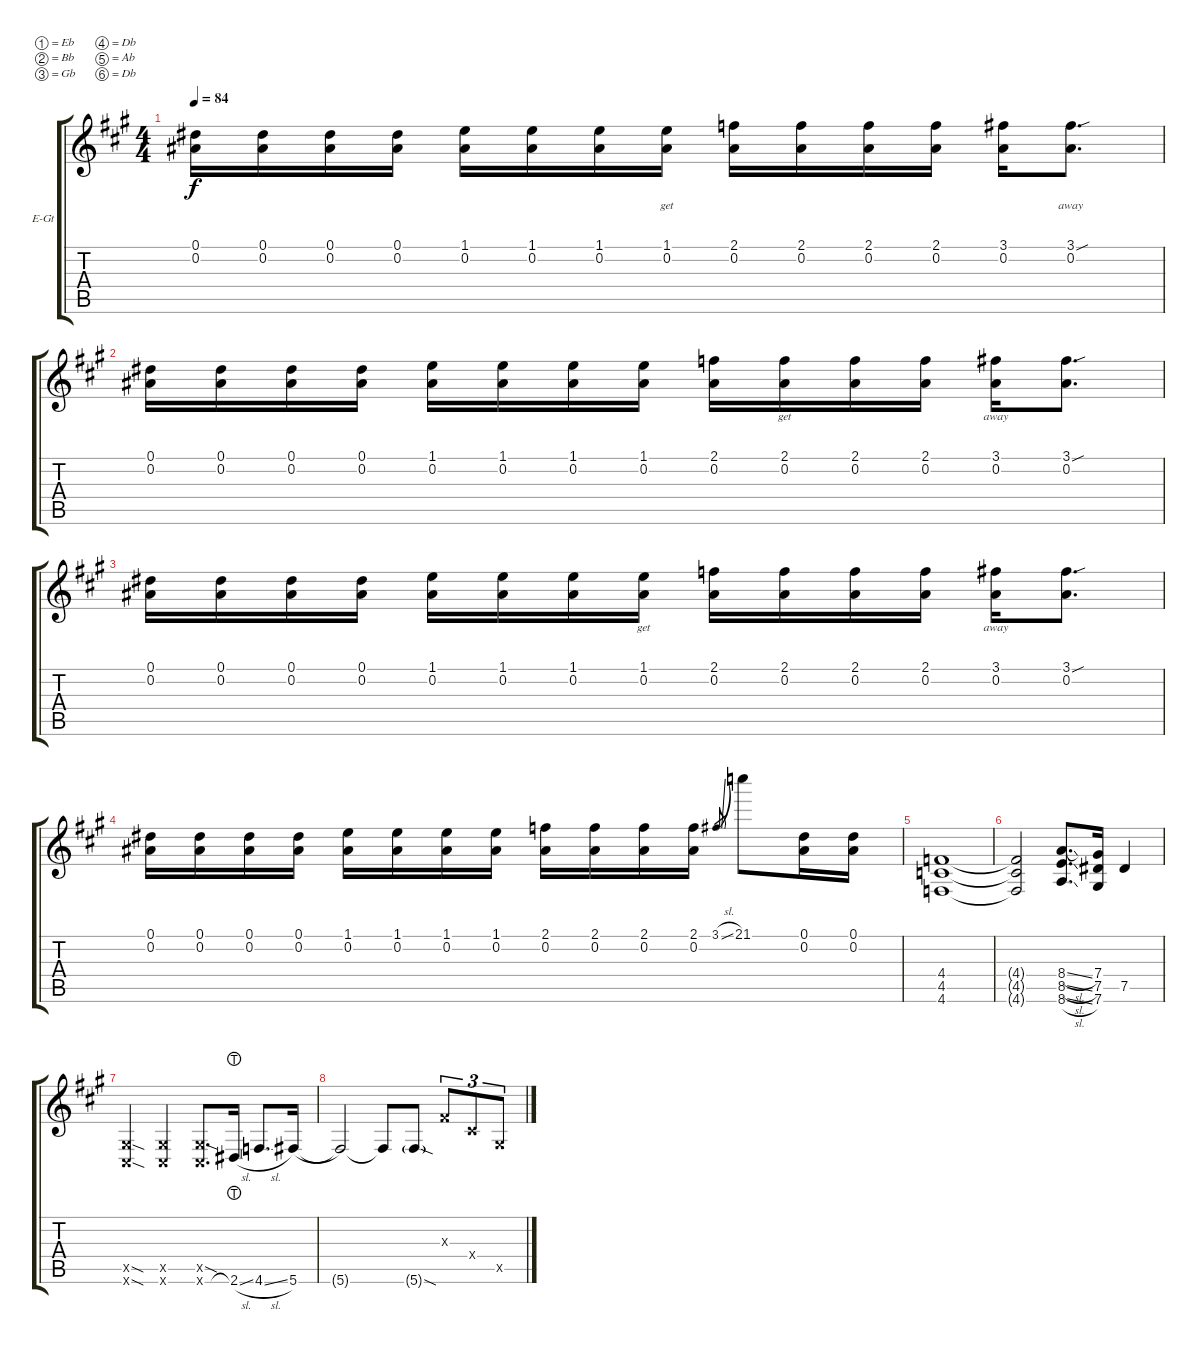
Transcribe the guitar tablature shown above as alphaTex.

\defaultSystemsLayout 4
\bracketExtendMode groupsimilarinstruments
\firstSystemTrackNameOrientation horizontal
\otherSystemsTrackNameOrientation horizontal
\track ("Guitar 1" "E-Gt") {instrument distortionguitar}
\staff {score tabs}
\tuning (Eb4 Bb3 Gb3 Db3 Ab2 Db2)
\ts (4 4)
\tempo 84
\clef g2
\scale
1.07062
\ks a
(0.1 0.2).16{lyrics (0 "") lyrics (1 "") lyrics (2 "") lyrics (3 "") lyrics (4 "") dy f} (0.1 0.2).16{lyrics (0 "") lyrics (1 "") lyrics (2 "") lyrics (3 "") lyrics (4 "")} (0.1 0.2).16{lyrics (0 "") lyrics (1 "") lyrics (2 "") lyrics (3 "") lyrics (4 "")} (0.1 0.2).16{lyrics (0 "") lyrics (1 "") lyrics (2 "") lyrics (3 "") lyrics (4 "")} (0.2 1.1).16{lyrics (0 "") lyrics (1 "") lyrics (2 "") lyrics (3 "") lyrics (4 "")} (0.2 1.1).16{lyrics (0 "") lyrics (1 "") lyrics (2 "") lyrics (3 "") lyrics (4 "")} (0.2 1.1).16{lyrics (0 "") lyrics (1 "") lyrics (2 "") lyrics (3 "") lyrics (4 "")} (0.2 1.1).16{lyrics (0 "get") lyrics (1 "") lyrics (2 "") lyrics (3 "") lyrics (4 "")} (2.1 0.2).16{lyrics (0 "") lyrics (1 "") lyrics (2 "") lyrics (3 "") lyrics (4 "")} (2.1 0.2).16{lyrics (0 "") lyrics (1 "") lyrics (2 "") lyrics (3 "") lyrics (4 "")} (2.1 0.2).16{lyrics (0 "") lyrics (1 "") lyrics (2 "") lyrics (3 "") lyrics (4 "")} (2.1 0.2).16{lyrics (0 "") lyrics (1 "") lyrics (2 "") lyrics (3 "") lyrics (4 "")} (0.2 3.1).16{lyrics (0 "") lyrics (1 "") lyrics (2 "") lyrics (3 "") lyrics (4 "")} (0.2 3.1{sou}).8{d lyrics (0 "away") lyrics (1 "") lyrics (2 "") lyrics (3 "") lyrics (4 "")} |
\scale
0.929382 (0.1 0.2).16{lyrics (0 "") lyrics (1 "") lyrics (2 "") lyrics (3 "") lyrics (4 "")} (0.1 0.2).16{lyrics (0 "") lyrics (1 "") lyrics (2 "") lyrics (3 "") lyrics (4 "")} (0.1 0.2).16{lyrics (0 "") lyrics (1 "") lyrics (2 "") lyrics (3 "") lyrics (4 "")} (0.1 0.2).16{lyrics (0 "") lyrics (1 "") lyrics (2 "") lyrics (3 "") lyrics (4 "")} (0.2 1.1).16{lyrics (0 "") lyrics (1 "") lyrics (2 "") lyrics (3 "") lyrics (4 "")} (0.2 1.1).16{lyrics (0 "") lyrics (1 "") lyrics (2 "") lyrics (3 "") lyrics (4 "")} (0.2 1.1).16{lyrics (0 "") lyrics (1 "") lyrics (2 "") lyrics (3 "") lyrics (4 "")} (0.2 1.1).16{lyrics (0 "") lyrics (1 "") lyrics (2 "") lyrics (3 "") lyrics (4 "")} (2.1 0.2).16{lyrics (0 "") lyrics (1 "") lyrics (2 "") lyrics (3 "") lyrics (4 "")} (2.1 0.2).16{lyrics (0 "get") lyrics (1 "") lyrics (2 "") lyrics (3 "") lyrics (4 "")} (2.1 0.2).16{lyrics (0 "") lyrics (1 "") lyrics (2 "") lyrics (3 "") lyrics (4 "")} (2.1 0.2).16{lyrics (0 "") lyrics (1 "") lyrics (2 "") lyrics (3 "") lyrics (4 "")} (0.2 3.1).16{lyrics (0 "away") lyrics (1 "") lyrics (2 "") lyrics (3 "") lyrics (4 "")} (0.2 3.1{sou}).8{d lyrics (0 "") lyrics (1 "") lyrics (2 "") lyrics (3 "") lyrics (4 "")} |
\scale
1.07062 (0.1 0.2).16{lyrics (0 "") lyrics (1 "") lyrics (2 "") lyrics (3 "") lyrics (4 "")} (0.1 0.2).16{lyrics (0 "") lyrics (1 "") lyrics (2 "") lyrics (3 "") lyrics (4 "")} (0.1 0.2).16{lyrics (0 "") lyrics (1 "") lyrics (2 "") lyrics (3 "") lyrics (4 "")} (0.1 0.2).16{lyrics (0 "") lyrics (1 "") lyrics (2 "") lyrics (3 "") lyrics (4 "")} (0.2 1.1).16{lyrics (0 "") lyrics (1 "") lyrics (2 "") lyrics (3 "") lyrics (4 "")} (0.2 1.1).16{lyrics (0 "") lyrics (1 "") lyrics (2 "") lyrics (3 "") lyrics (4 "")} (0.2 1.1).16{lyrics (0 "") lyrics (1 "") lyrics (2 "") lyrics (3 "") lyrics (4 "")} (0.2 1.1).16{lyrics (0 "get") lyrics (1 "") lyrics (2 "") lyrics (3 "") lyrics (4 "")} (2.1 0.2).16{lyrics (0 "") lyrics (1 "") lyrics (2 "") lyrics (3 "") lyrics (4 "")} (2.1 0.2).16{lyrics (0 "") lyrics (1 "") lyrics (2 "") lyrics (3 "") lyrics (4 "")} (2.1 0.2).16{lyrics (0 "") lyrics (1 "") lyrics (2 "") lyrics (3 "") lyrics (4 "")} (2.1 0.2).16{lyrics (0 "") lyrics (1 "") lyrics (2 "") lyrics (3 "") lyrics (4 "")} (0.2 3.1).16{lyrics (0 "away") lyrics (1 "") lyrics (2 "") lyrics (3 "") lyrics (4 "")} (0.2 3.1{sou}).8{d lyrics (0 "") lyrics (1 "") lyrics (2 "") lyrics (3 "") lyrics (4 "")} |
\scale
0.929382 (0.1 0.2).16 (0.1 0.2).16 (0.1 0.2).16 (0.1 0.2).16 (0.2 1.1).16 (0.2 1.1).16 (0.2 1.1).16 (0.2 1.1).16 (2.1 0.2).16 (2.1 0.2).16 (2.1 0.2).16 (2.1 0.2).16 3.1{sl}.8{gr} 21.1.8 (0.2 0.1).16 (0.2 0.1).16 |
\scale
1.07062 (4.6 4.5 4.4).1 |
\scale
0.929382 (4.6{t} 4.5{t} 4.4{t}).2 (8.6{sl} 8.5{sl} 8.4{sl}).8{d} (7.6 7.5 7.4).16 7.5.4 |
\scale
1.07062 (0.6{sod x} 0.5{sod x}).4 (0.6{x} 0.5{x}).4 (0.6{x} 0.5{sod x}).8{d} 2.6{sl lht}.16 4.6{sl}.8{d} 5.6.16{legatoorigin} |
\scale
0.929382 5.6{t}.2 5.6{t}.8 5.6{sod g}.8 0.3{x}.8{tu (3 2)} 0.4{x}.8{tu (3 2)} 0.5{x}.8{tu (3 2)}
